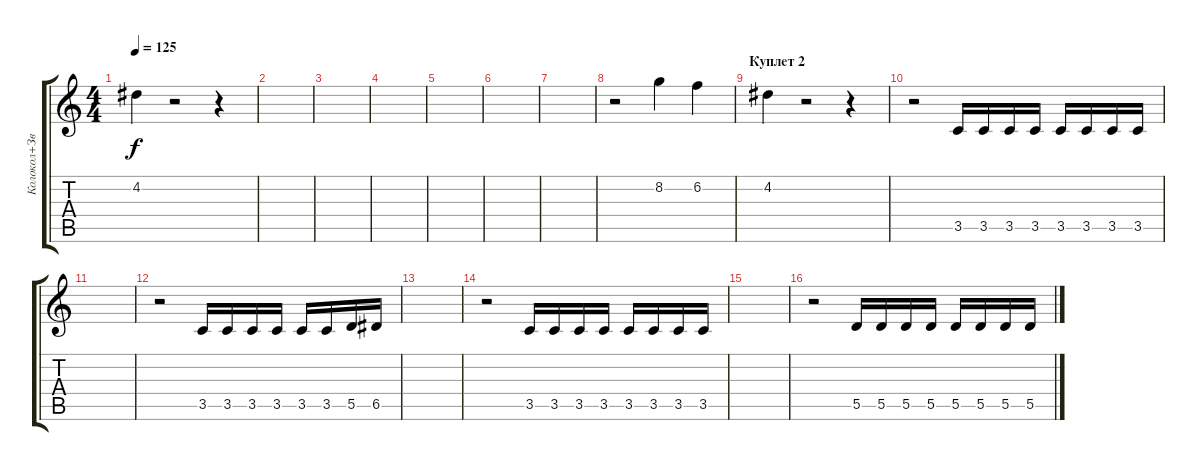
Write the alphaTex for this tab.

\track ("Колокол+Звук" "Колокол+Зв") {instrument synthbass1}
\staff {score tabs}
\tuning (E4 B3 G3 D3 A2 E2) {hide}
\ts (4 4)
\tempo 125
\clef g2
\ks c
4.2.4{dy f volume 10 balance 0} r.2 r.4 |
|
|
|
|
|
|
r.2 8.2.4{volume 8 balance 16 instrument tubularbells} 6.2.4{volume 9 balance 8} |
\section ("" "Куплет 2")
4.2.4{volume 10 balance 0} r.2 r.4 |
r.2 3.5.16{volume 8 balance 16 instrument synthbass1} 3.5.16 3.5.16 3.5.16 3.5.16 3.5.16 3.5.16 3.5.16 |
|
r.2 3.5.16{volume 12 balance 0} 3.5.16 3.5.16 3.5.16 3.5.16 3.5.16 5.5.16 6.5.16 |
|
r.2 3.5.16{volume 8 balance 16} 3.5.16 3.5.16 3.5.16 3.5.16 3.5.16 3.5.16 3.5.16 |
|
r.2 5.5.16{volume 7 balance 0} 5.5.16 5.5.16 5.5.16 5.5.16 5.5.16 5.5.16 5.5.16
